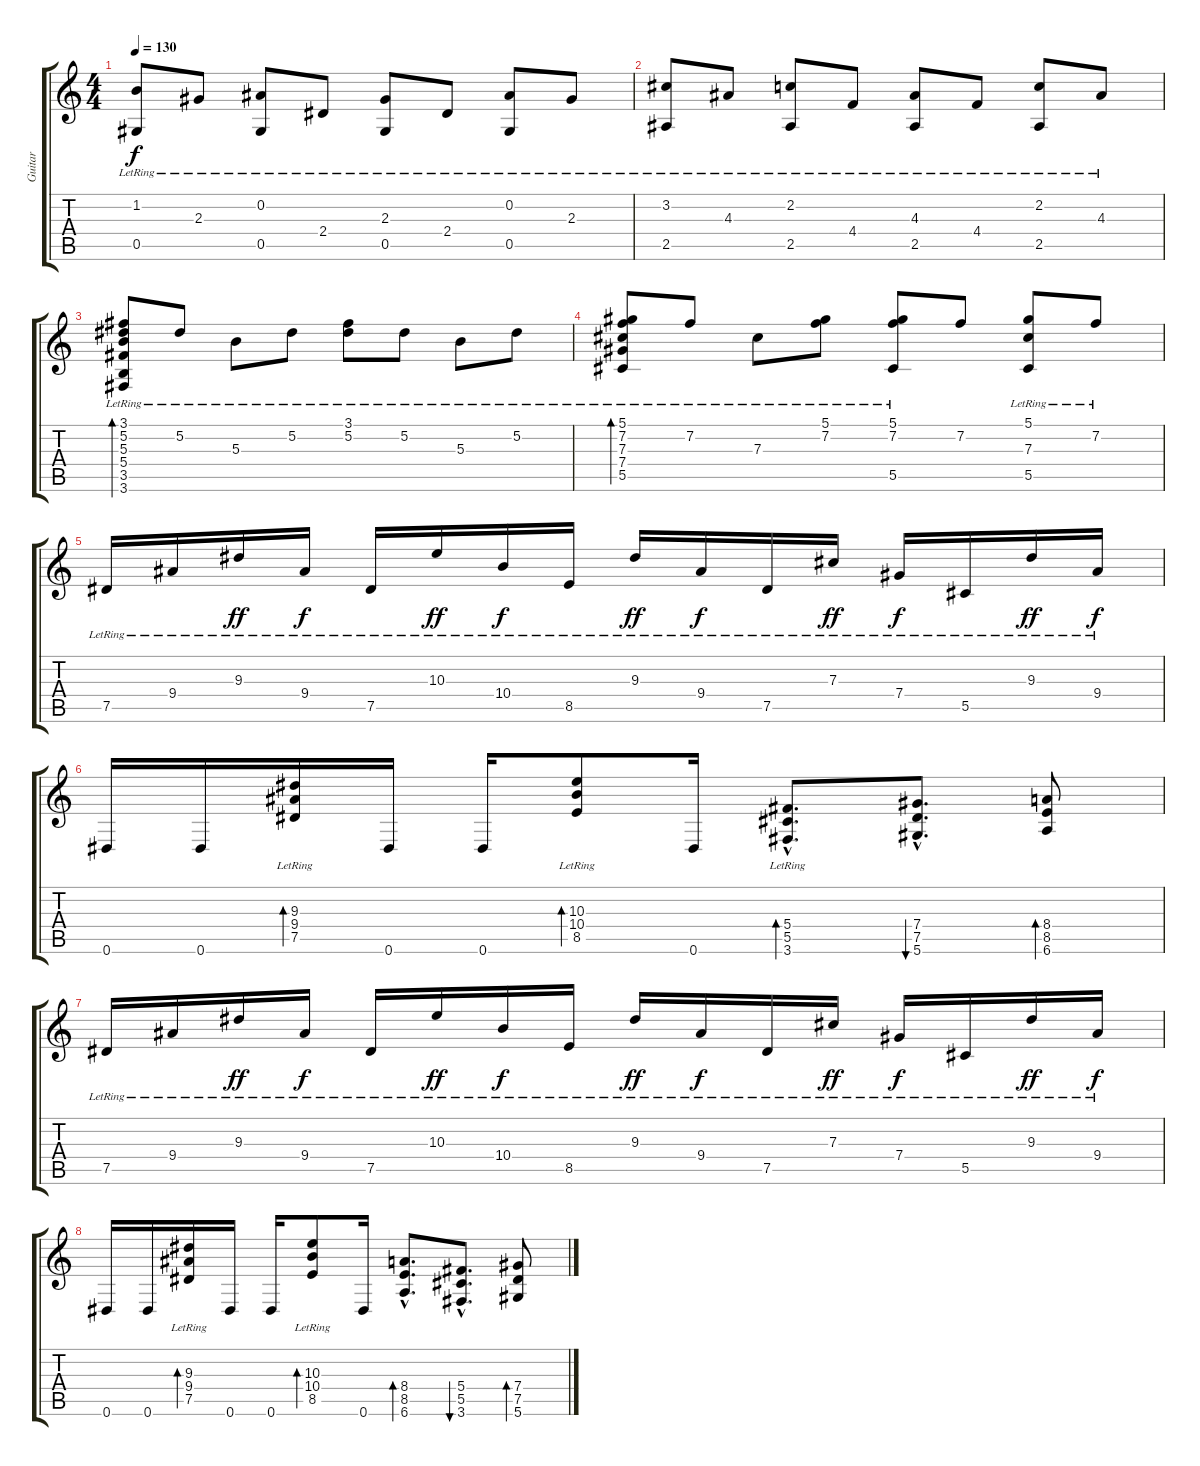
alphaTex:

\track ("Guitar" "Guitar") {instrument acousticguitarsteel}
\staff {score tabs}
\tuning (Eb4 Bb3 Gb3 Db3 Ab2 Eb2) {hide}
\ts (4 4)
\tempo 130
\clef g2
\ks c
(1.2{lr} 0.5{lr}).8{dy f} 2.3{lr}.8 (0.2{lr} 0.5{lr}).8 2.4{lr}.8 (2.3{lr} 0.5{lr}).8 2.4{lr}.8 (0.2{lr} 0.5{lr}).8 2.3{lr}.8 |
(3.2{lr} 2.5{lr}).8 4.3{lr}.8 (2.2{lr} 2.5{lr}).8 4.4{lr}.8 (4.3{lr} 2.5{lr}).8 4.4{lr}.8 (2.2{lr} 2.5{lr}).8 4.3{lr}.8 |
(3.1{lr} 5.2{lr} 5.3{lr} 5.4{lr} 3.5{lr} 3.6{lr}).8{bd 30} 5.2{lr}.8 5.3{lr}.8 5.2{lr}.8 (3.1{lr} 5.2{lr}).8 5.2{lr}.8 5.3{lr}.8 5.2{lr}.8 |
(5.1{lr} 7.2{lr} 7.3{lr} 7.4{lr} 5.5{lr}).8{bd 30} 7.2{lr}.8 7.3{lr}.8 (5.1{lr} 7.2{lr}).8 (5.1{lr} 7.2 5.5{lr}).8 7.2.8 (5.1{lr} 7.3{lr} 5.5{lr}).8 7.2{lr}.8 |
7.5{lr}.16 9.4{lr}.16 9.3{lr}.16{dy ff} 9.4{lr}.16{dy f} 7.5{lr}.16 10.3{lr}.16{dy ff} 10.4{lr}.16{dy f} 8.5{lr}.16 9.3{lr}.16{dy ff} 9.4{lr}.16{dy f} 7.5{lr}.16 7.3{lr}.16{dy ff} 7.4{lr}.16{dy f} 5.5{lr}.16 9.3{lr}.16{dy ff} 9.4{lr}.16{dy f} |
0.6.16 0.6.16 (9.3{lr} 9.4{lr} 7.5{lr}).16{bd 30} 0.6.16 0.6.16 (10.3 10.4{lr} 8.5{lr}).8{bd 30} 0.6.16 (5.4{hac lr} 5.5{hac lr} 3.6{hac lr}).8{d bd 30} (7.4{hac} 7.5{hac} 5.6{hac}).8{d bu 30} (8.4 8.5 6.6).8{bd 30} |
7.5{lr}.16 9.4{lr}.16 9.3{lr}.16{dy ff} 9.4{lr}.16{dy f} 7.5{lr}.16 10.3{lr}.16{dy ff} 10.4{lr}.16{dy f} 8.5{lr}.16 9.3{lr}.16{dy ff} 9.4{lr}.16{dy f} 7.5{lr}.16 7.3{lr}.16{dy ff} 7.4{lr}.16{dy f} 5.5{lr}.16 9.3{lr}.16{dy ff} 9.4{lr}.16{dy f} |
0.6.16 0.6.16 (9.3{lr} 9.4{lr} 7.5{lr}).16{bd 30} 0.6.16 0.6.16 (10.3 10.4{lr} 8.5{lr}).8{bd 30} 0.6.16 (8.4{hac} 8.5{hac} 6.6{hac}).8{d bd 30} (5.4{hac} 5.5{hac} 3.6{hac}).8{d bu 30} (7.4 7.5 5.6).8{bd 30}
